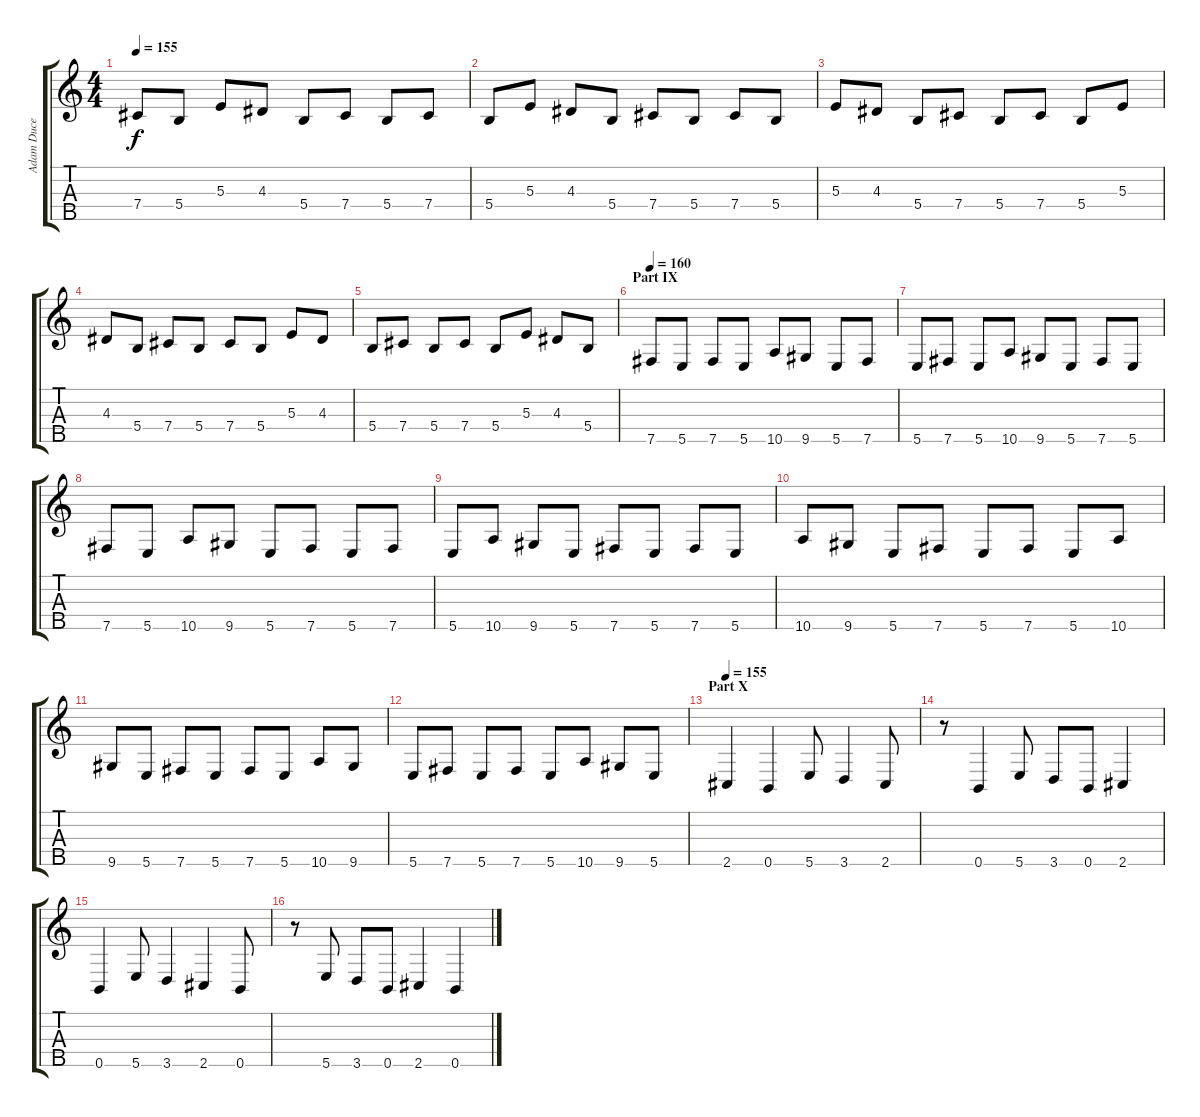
\track ("Adam Duce" "Adam Duce") {instrument electricbassfinger}
\staff {score tabs}
\tuning (Ab3 E3 B2 Gb2 B1) {hide}
\ts (4 4)
\tempo 155
\clef g2
\ks c
7.4.8{dy f} 5.4.8 5.3.8 4.3.8 5.4.8 7.4.8 5.4.8 7.4.8 |
5.4.8 5.3.8 4.3.8 5.4.8 7.4.8 5.4.8 7.4.8 5.4.8 |
5.3.8 4.3.8 5.4.8 7.4.8 5.4.8 7.4.8 5.4.8 5.3.8 |
4.3.8 5.4.8 7.4.8 5.4.8 7.4.8 5.4.8 5.3.8 4.3.8 |
5.4.8 7.4.8 5.4.8 7.4.8 5.4.8 5.3.8 4.3.8 5.4.8 |
\section ("" "Part IX")
\tempo 160
7.5.8 5.5.8 7.5.8 5.5.8 10.5.8 9.5.8 5.5.8 7.5.8 |
5.5.8 7.5.8 5.5.8 10.5.8 9.5.8 5.5.8 7.5.8 5.5.8 |
7.5.8 5.5.8 10.5.8 9.5.8 5.5.8 7.5.8 5.5.8 7.5.8 |
5.5.8 10.5.8 9.5.8 5.5.8 7.5.8 5.5.8 7.5.8 5.5.8 |
10.5.8 9.5.8 5.5.8 7.5.8 5.5.8 7.5.8 5.5.8 10.5.8 |
9.5.8 5.5.8 7.5.8 5.5.8 7.5.8 5.5.8 10.5.8 9.5.8 |
5.5.8 7.5.8 5.5.8 7.5.8 5.5.8 10.5.8 9.5.8 5.5.8 |
\section ("" "Part X")
\tempo 155
2.5.4 0.5.4 5.5.8 3.5.4 2.5.8 |
r.8 0.5.4 5.5.8 3.5.8 0.5.8 2.5.4 |
0.5.4 5.5.8 3.5.4 2.5.4 0.5.8 |
r.8 5.5.8 3.5.8 0.5.8 2.5.4 0.5.4
